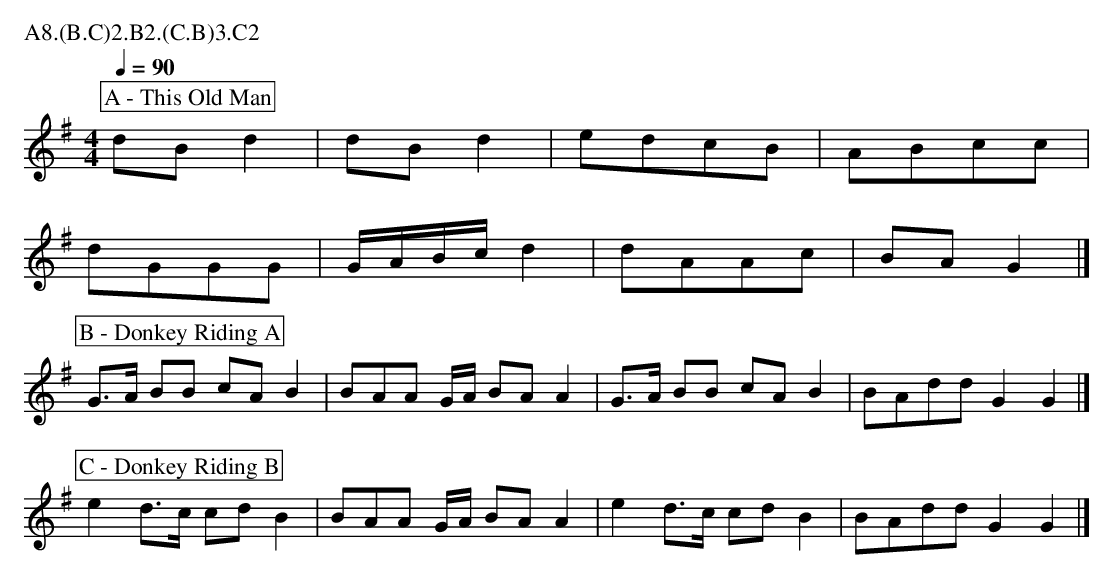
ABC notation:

X:1
T:Brimfield Stick Dance Brimfield
M:4/4
L:1/8
Q:1/4=90
P:A8.(B.C)2.B2.(C.B)3.C2
K:G
P:A - This Old Man
dBd2|dBd2|edcB|ABcc|
dGGG|G/2A/2B/2c/2d2|dAAc|BAG2|]
P:B - Donkey Riding A
G>A BB cA B2|BAA G/2A/2 BA A2|G>A BB cA B2|BAdd G2 G2|]
P:C - Donkey Riding B
e2 d>c cd B2|BAA G/2A/2 BA A2|e2 d>c cd B2|BAdd G2G2|]
W:
W:
W: Pete Flynn's set
W:
W: Sequence (this dance has its own notation)
W:A: OY
W:A: Napping
W:A: Fig 8 (aka the Ho)
W:A: Napping
W:A: Set
W:A: Napping
W:A: Fig 8
W:A: Napping
W:B: Arming: (change tune)
W: C: Napping
W: B: Fig 8
W:C: Napping
W:B2:HA (2 B musics)
W:C: Napping
W:B: Fig 8
W:C: Napping
W:B: Swing
W:C: Napping
W:B: Fig 8
W:C: Napping
W:C: Napping (Final C music played strongly and slightly faster)
